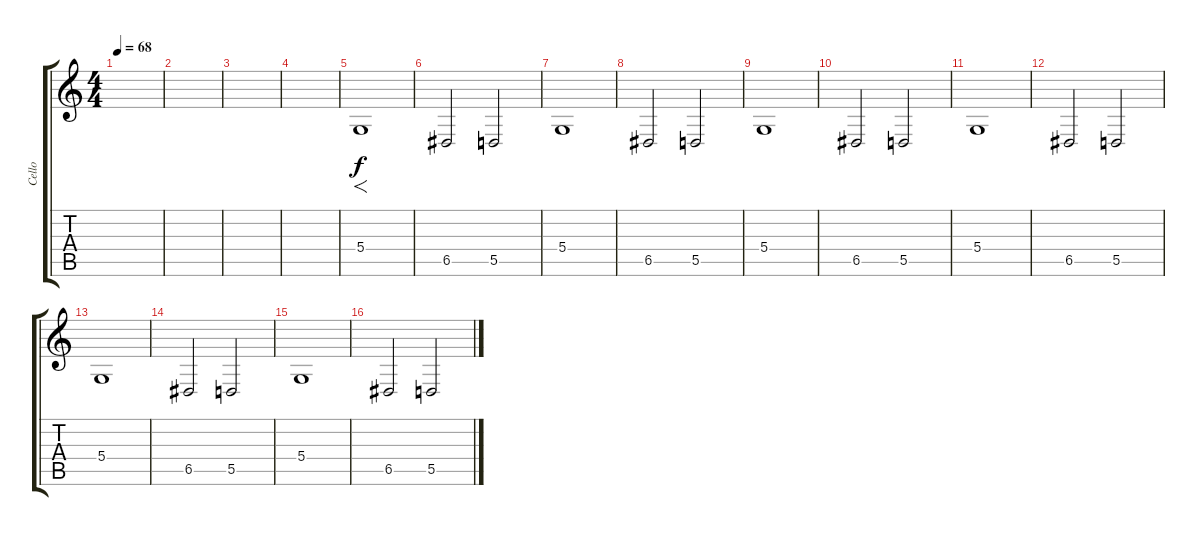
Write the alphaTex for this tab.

\track ("Cello" "Cello") {instrument cello}
\staff {score tabs}
\tuning (E4 B3 G3 D3 A2 E2) {hide}
\ts (4 4)
\tempo 68
\clef g2
\ks c
|
|
|
|
5.4.1{f} |
6.5.2 5.5.2 |
5.4.1 |
6.5.2 5.5.2 |
5.4.1 |
6.5.2 5.5.2 |
5.4.1 |
6.5.2 5.5.2 |
5.4.1 |
6.5.2 5.5.2 |
5.4.1 |
6.5.2 5.5.2
